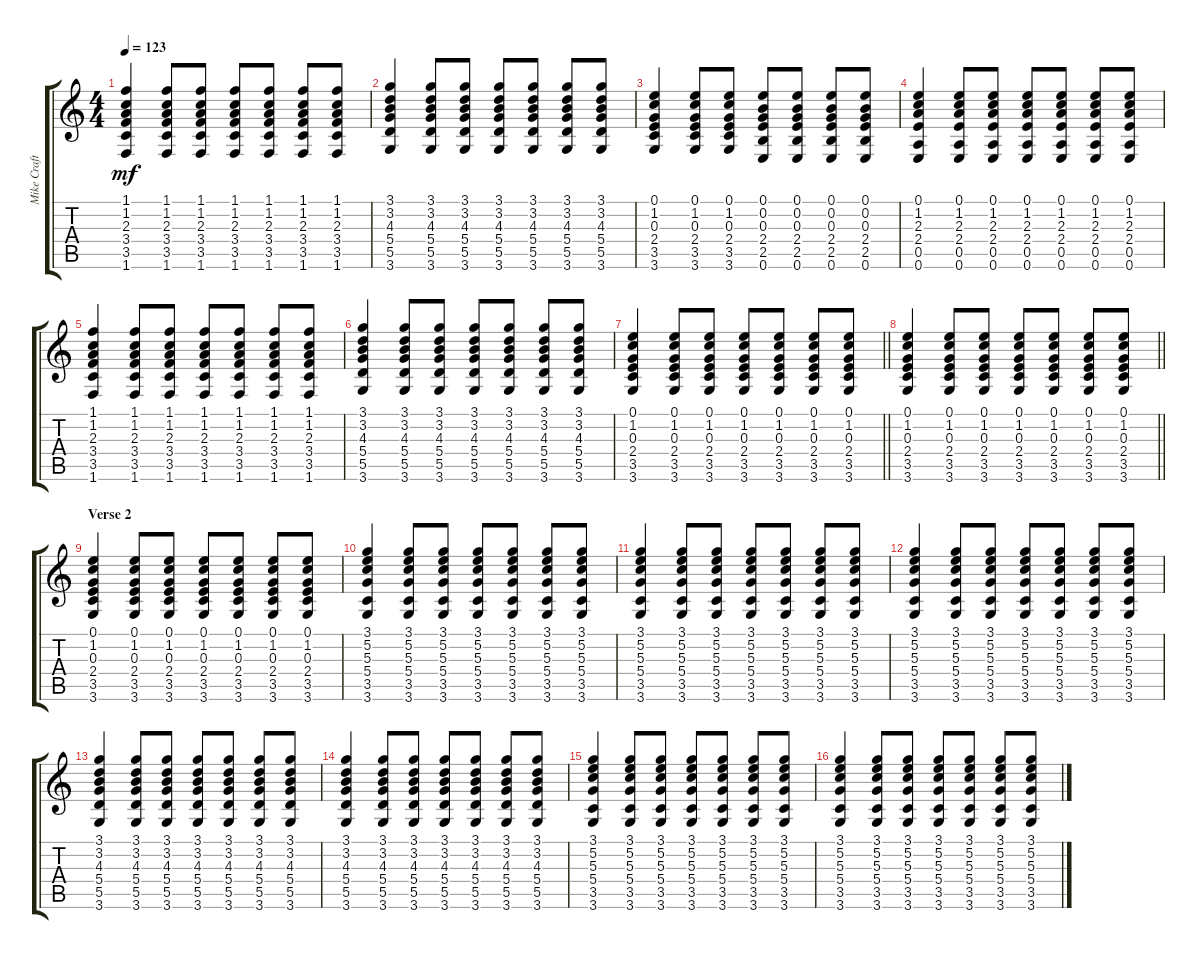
\track ("Mike Craft - Steel Guitar(Rythm)" "Mike Craft") {instrument acousticguitarsteel}
\staff {score tabs}
\tuning (E4 B3 G3 D3 A2 E2) {hide}
\ts (4 4)
\tempo 123
\clef g2
\ks c
(1.1 1.2 2.3 3.4 3.5 1.6).4{dy mf} (1.1 1.2 2.3 3.4 3.5 1.6).8 (1.1 1.2 2.3 3.4 3.5 1.6).8 (1.1 1.2 2.3 3.4 3.5 1.6).8 (1.1 1.2 2.3 3.4 3.5 1.6).8 (1.1 1.2 2.3 3.4 3.5 1.6).8 (1.1 1.2 2.3 3.4 3.5 1.6).8 |
(3.1 3.2 4.3 5.4 5.5 3.6).4 (3.1 3.2 4.3 5.4 5.5 3.6).8 (3.1 3.2 4.3 5.4 5.5 3.6).8 (3.1 3.2 4.3 5.4 5.5 3.6).8 (3.1 3.2 4.3 5.4 5.5 3.6).8 (3.1 3.2 4.3 5.4 5.5 3.6).8 (3.1 3.2 4.3 5.4 5.5 3.6).8 |
(0.1 1.2 0.3 2.4 3.5 3.6).4 (0.1 1.2 0.3 2.4 3.5 3.6).8 (0.1 1.2 0.3 2.4 3.5 3.6).8 (0.1 0.2 0.3 2.4 2.5 0.6).8 (0.1 0.2 0.3 2.4 2.5 0.6).8 (0.1 0.2 0.3 2.4 2.5 0.6).8 (0.1 0.2 0.3 2.4 2.5 0.6).8 |
(0.1 1.2 2.3 2.4 0.5 0.6).4 (0.1 1.2 2.3 2.4 0.5 0.6).8 (0.1 1.2 2.3 2.4 0.5 0.6).8 (0.1 1.2 2.3 2.4 0.5 0.6).8 (0.1 1.2 2.3 2.4 0.5 0.6).8 (0.1 1.2 2.3 2.4 0.5 0.6).8 (0.1 1.2 2.3 2.4 0.5 0.6).8 |
(1.1 1.2 2.3 3.4 3.5 1.6).4 (1.1 1.2 2.3 3.4 3.5 1.6).8 (1.1 1.2 2.3 3.4 3.5 1.6).8 (1.1 1.2 2.3 3.4 3.5 1.6).8 (1.1 1.2 2.3 3.4 3.5 1.6).8 (1.1 1.2 2.3 3.4 3.5 1.6).8 (1.1 1.2 2.3 3.4 3.5 1.6).8 |
(3.1 3.2 4.3 5.4 5.5 3.6).4 (3.1 3.2 4.3 5.4 5.5 3.6).8 (3.1 3.2 4.3 5.4 5.5 3.6).8 (3.1 3.2 4.3 5.4 5.5 3.6).8 (3.1 3.2 4.3 5.4 5.5 3.6).8 (3.1 3.2 4.3 5.4 5.5 3.6).8 (3.1 3.2 4.3 5.4 5.5 3.6).8 |
\barLineRight lightlight
(0.1 1.2 0.3 2.4 3.5 3.6).4 (0.1 1.2 0.3 2.4 3.5 3.6).8 (0.1 1.2 0.3 2.4 3.5 3.6).8 (0.1 1.2 0.3 2.4 3.5 3.6).8 (0.1 1.2 0.3 2.4 3.5 3.6).8 (0.1 1.2 0.3 2.4 3.5 3.6).8 (0.1 1.2 0.3 2.4 3.5 3.6).8 |
\barLineRight lightlight
(0.1 1.2 0.3 2.4 3.5 3.6).4 (0.1 1.2 0.3 2.4 3.5 3.6).8 (0.1 1.2 0.3 2.4 3.5 3.6).8 (0.1 1.2 0.3 2.4 3.5 3.6).8 (0.1 1.2 0.3 2.4 3.5 3.6).8 (0.1 1.2 0.3 2.4 3.5 3.6).8 (0.1 1.2 0.3 2.4 3.5 3.6).8 |
\section ("" "Verse 2")
(0.1 1.2 0.3 2.4 3.5 3.6).4 (0.1 1.2 0.3 2.4 3.5 3.6).8 (0.1 1.2 0.3 2.4 3.5 3.6).8 (0.1 1.2 0.3 2.4 3.5 3.6).8 (0.1 1.2 0.3 2.4 3.5 3.6).8 (0.1 1.2 0.3 2.4 3.5 3.6).8 (0.1 1.2 0.3 2.4 3.5 3.6).8 |
(3.1 5.2 5.3 5.4 3.5 3.6).4 (3.1 5.2 5.3 5.4 3.5 3.6).8 (3.1 5.2 5.3 5.4 3.5 3.6).8 (3.1 5.2 5.3 5.4 3.5 3.6).8 (3.1 5.2 5.3 5.4 3.5 3.6).8 (3.1 5.2 5.3 5.4 3.5 3.6).8 (3.1 5.2 5.3 5.4 3.5 3.6).8 |
(3.1 5.2 5.3 5.4 3.5 3.6).4 (3.1 5.2 5.3 5.4 3.5 3.6).8 (3.1 5.2 5.3 5.4 3.5 3.6).8 (3.1 5.2 5.3 5.4 3.5 3.6).8 (3.1 5.2 5.3 5.4 3.5 3.6).8 (3.1 5.2 5.3 5.4 3.5 3.6).8 (3.1 5.2 5.3 5.4 3.5 3.6).8 |
(3.1 5.2 5.3 5.4 3.5 3.6).4 (3.1 5.2 5.3 5.4 3.5 3.6).8 (3.1 5.2 5.3 5.4 3.5 3.6).8 (3.1 5.2 5.3 5.4 3.5 3.6).8 (3.1 5.2 5.3 5.4 3.5 3.6).8 (3.1 5.2 5.3 5.4 3.5 3.6).8 (3.1 5.2 5.3 5.4 3.5 3.6).8 |
(3.1 3.2 4.3 5.4 5.5 3.6).4 (3.1 3.2 4.3 5.4 5.5 3.6).8 (3.1 3.2 4.3 5.4 5.5 3.6).8 (3.1 3.2 4.3 5.4 5.5 3.6).8 (3.1 3.2 4.3 5.4 5.5 3.6).8 (3.1 3.2 4.3 5.4 5.5 3.6).8 (3.1 3.2 4.3 5.4 5.5 3.6).8 |
(3.1 3.2 4.3 5.4 5.5 3.6).4 (3.1 3.2 4.3 5.4 5.5 3.6).8 (3.1 3.2 4.3 5.4 5.5 3.6).8 (3.1 3.2 4.3 5.4 5.5 3.6).8 (3.1 3.2 4.3 5.4 5.5 3.6).8 (3.1 3.2 4.3 5.4 5.5 3.6).8 (3.1 3.2 4.3 5.4 5.5 3.6).8 |
(3.1 5.2 5.3 5.4 3.5 3.6).4 (3.1 5.2 5.3 5.4 3.5 3.6).8 (3.1 5.2 5.3 5.4 3.5 3.6).8 (3.1 5.2 5.3 5.4 3.5 3.6).8 (3.1 5.2 5.3 5.4 3.5 3.6).8 (3.1 5.2 5.3 5.4 3.5 3.6).8 (3.1 5.2 5.3 5.4 3.5 3.6).8 |
(3.1 5.2 5.3 5.4 3.5 3.6).4 (3.1 5.2 5.3 5.4 3.5 3.6).8 (3.1 5.2 5.3 5.4 3.5 3.6).8 (3.1 5.2 5.3 5.4 3.5 3.6).8 (3.1 5.2 5.3 5.4 3.5 3.6).8 (3.1 5.2 5.3 5.4 3.5 3.6).8 (3.1 5.2 5.3 5.4 3.5 3.6).8
